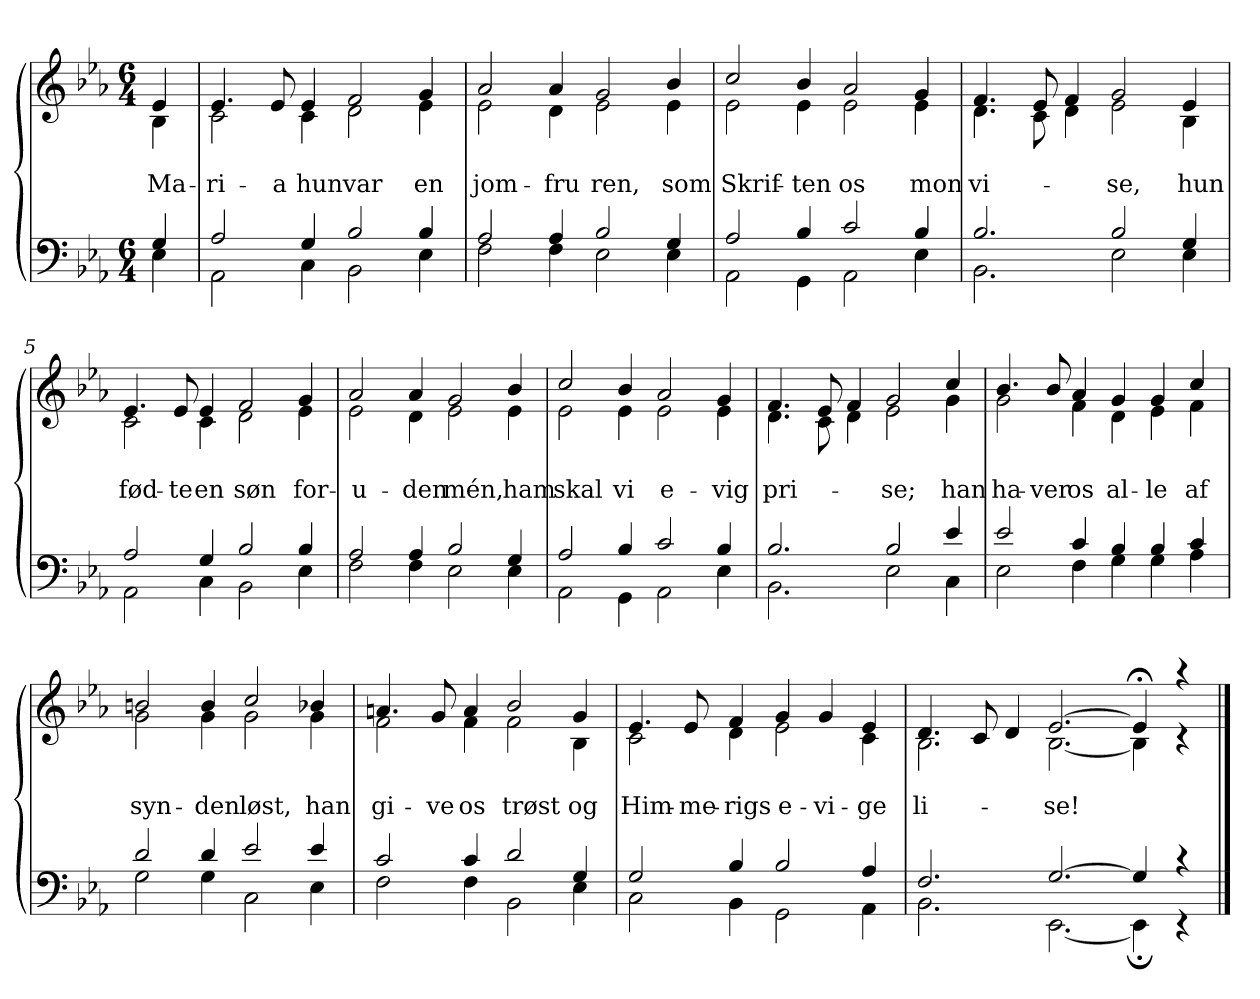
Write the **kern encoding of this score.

**kern	**kern	**text	**text
*part2	*part1	*part1	*part1
*staff2	*staff1	*staff1	*staff1
*clefF4	*clefG2	*	*
*k[b-e-a-]	*k[b-e-a-]	*	*
*E-:	*E-:	*	*
*M6/4	*M6/4	*	*
=	=	=	=
*^	*	*	*
!	!	!	!	!LO:LY:a
*	*	*^	*	*
4G/	4E-\	4e-/	4B-\	.	Ma-
=1X	=1X	=1X	=1X	=1X	=1X
!	!	!	!	!	!LO:LY:a
2A-/	2AA-\	4.e-/	2c\	.	-ri-
!	!	!	!	!	!LO:LY:a
.	.	8e-/	.	.	-a
!	!	!	!	!	!LO:LY:a
4G/	4C\	4e-/	4c\	.	hun
!	!	!	!	!	!LO:LY:a
2B-/	2BB-\	2f/	2d\	.	var
!	!	!	!	!	!LO:LY:a
4B-/	4E-\	4g/	4e-\	.	en
=2X	=2X	=2X	=2X	=2X	=2X
!	!	!	!	!	!LO:LY:a
2A-/	2F\	2a-/	2e-\	.	jom-
!	!	!	!	!	!LO:LY:a
4A-/	4F\	4a-/	4d\	.	-fru
!	!	!	!	!	!LO:LY:a
2B-/	2E-\	2g/	2e-\	.	ren,
!	!	!	!	!	!LO:LY:a
4G/	4E-\	4b-/	4e-\	.	som
=3X	=3X	=3X	=3X	=3X	=3X
!	!	!	!	!	!LO:LY:a
2A-/	2AA-\	2cc/	2e-\	.	Skrif-
!	!	!	!	!	!LO:LY:a
4B-/	4GG\	4b-/	4e-\	.	-ten
!	!	!	!	!	!LO:LY:a
2c/	2AA-\	2a-/	2e-\	.	os
!	!	!	!	!	!LO:LY:a
4B-/	4E-\	4g/	4e-\	.	mon
=4X	=4X	=4X	=4X	=4X	=4X
!	!	!	!	!	!LO:LY:a
2.B-/	2.BB-\	4.f/	4.d\	.	vi-
.	.	8e-/	8c\	.	.
.	.	4f/	4d\	.	.
!	!	!	!	!	!LO:LY:a
2B-/	2E-\	2g/	2e-\	.	-se,
!	!	!	!	!	!LO:LY:a
4G/	4E-\	4e-/	4B-\	.	hun
=5X	=5X	=5X	=5X	=5X	=5X
!	!	!	!	!	!LO:LY:a
2A-/	2AA-\	4.e-/	2c\	.	fød-
!	!	!	!	!	!LO:LY:a
.	.	8e-/	.	.	-te
!	!	!	!	!	!LO:LY:a
4G/	4C\	4e-/	4c\	.	en
!	!	!	!	!	!LO:LY:a
2B-/	2BB-\	2f/	2d\	.	søn
!	!	!	!	!	!LO:LY:a
4B-/	4E-\	4g/	4e-\	.	for-
=6X	=6X	=6X	=6X	=6X	=6X
!	!	!	!	!	!LO:LY:a
2A-/	2F\	2a-/	2e-\	.	-u-
!	!	!	!	!	!LO:LY:a
4A-/	4F\	4a-/	4d\	.	-den
!	!	!	!	!	!LO:LY:a
2B-/	2E-\	2g/	2e-\	.	mén,
!	!	!	!	!	!LO:LY:a
4G/	4E-\	4b-/	4e-\	.	ham
!!LO:LB:g=z	!!
=7X	=7X	=7X	=7X	=7X	=7X
!	!	!	!	!	!LO:LY:a
2A-/	2AA-\	2cc/	2e-\	.	skal
!	!	!	!	!	!LO:LY:a
4B-/	4GG\	4b-/	4e-\	.	vi
!	!	!	!	!	!LO:LY:a
2c/	2AA-\	2a-/	2e-\	.	e-
!	!	!	!	!	!LO:LY:a
4B-/	4E-\	4g/	4e-\	.	-vig
=8X	=8X	=8X	=8X	=8X	=8X
!	!	!	!	!	!LO:LY:a
2.B-/	2.BB-\	4.f/	4.d\	.	pri-
.	.	8e-/	8c\	.	.
.	.	4f/	4d\	.	.
!	!	!	!	!	!LO:LY:a
2B-/	2E-\	2g/	2e-\	.	-se;
!	!	!	!	!	!LO:LY:a
4e-/	4C\	4cc/	4g\	.	han
=9X	=9X	=9X	=9X	=9X	=9X
!	!	!	!	!	!LO:LY:a
2e-/	2E-\	4.b-/	2g\	.	ha-
!	!	!	!	!	!LO:LY:a
.	.	8b-/	.	.	-ver
!	!	!	!	!	!LO:LY:a
4c/	4F\	4a-/	4f\	.	os
!	!	!	!	!	!LO:LY:a
4B-/	4G\	4g/	4d\	.	al-
!	!	!	!	!	!LO:LY:a
4B-/	4G\	4g/	4e-\	.	-le
!	!	!	!	!	!LO:LY:a
4c/	4A-\	4cc/	4f\	.	af
=1	=1	=1	=1	=1	=1
!	!	!	!	!	!LO:LY:a
2d/	2G\	2bn/	2g\	.	syn-
!	!	!	!	!	!LO:LY:a
4d/	4G\	4b/	4g\	.	-den
!	!	!	!	!	!LO:LY:a
2e-/	2C\	2cc/	2g\	.	løst,
!	!	!	!	!	!LO:LY:a
4e-/	4E-\	4b-X/	4g\	.	han
=2	=2	=2	=2	=2	=2
!	!	!	!	!	!LO:LY:a
2c/	2F\	4.an/	2f\	.	gi-
!	!	!	!	!	!LO:LY:a
.	.	8g/	.	.	-ve
!	!	!	!	!	!LO:LY:a
4c/	4F\	4a/	4f\	.	os
!	!	!	!	!	!LO:LY:a
2d/	2BB-\	2b-/	2f\	.	trøst
!	!	!	!	!	!LO:LY:a
4G/	4E-\	4g/	4B-\	.	og
=3	=3	=3	=3	=3	=3
!	!	!	!	!	!LO:LY:a
2G/	2C\	4.e-/	2c\	.	Him-
!	!	!	!	!	!LO:LY:a
.	.	8e-/	.	.	-me-
!	!	!	!	!	!LO:LY:a
4B-/	4BB-\	4f/	4d\	.	-rigs
!	!	!	!	!	!LO:LY:a
2B-/	2GG\	4g/	2e-\	.	e-
!	!	!	!	!	!LO:LY:a
.	.	4g/	.	.	-vi-
!	!	!	!	!	!LO:LY:a
4A-/	4AA-\	4e-/	4c\	.	-ge
=4	=4	=4	=4	=4	=4
!	!	!	!	!	!LO:LY:a
2.F/	2.BB-\	4.d/	2.B-\	.	li-
.	.	8c/	.	.	.
.	.	4d/	.	.	.
!	!	!	!	!	!LO:LY:a
[>2.G/	[<2.EE-\	[>2.e-/	[<2.B-\	.	-se!
4G/]	4EE-;\]	4e-;</]	4B-\]	.	.
4rc	4rEE	4raa	4rc	.	.
*v	*v	*	*	*	*
*	*v	*v	*	*
==	==	==	==
*-	*-	*-	*-
